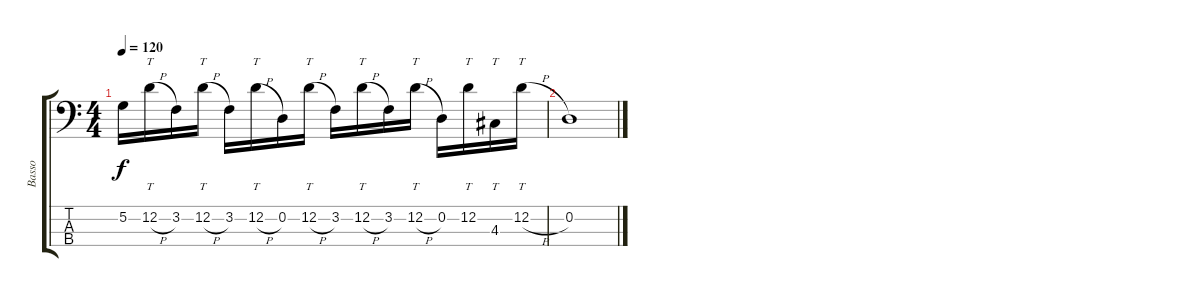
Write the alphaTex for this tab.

\track ("Basso" "Basso") {instrument electricbassfinger}
\staff {score tabs}
\tuning (G2 D2 A1 E1) {hide}
\ts (4 4)
\tempo 120
\clef f4
\ks c
5.2.16{dy f} 12.2{h}.16{tt} 3.2.16 12.2{h}.16{tt} 3.2.16 12.2{h}.16{tt} 0.2.16 12.2{h}.16{tt} 3.2.16 12.2{h}.16{tt} 3.2.16 12.2{h}.16{tt} 0.2.16 12.2.16{tt} 4.3.16{tt} 12.2{h}.16{tt} |
0.2.1
